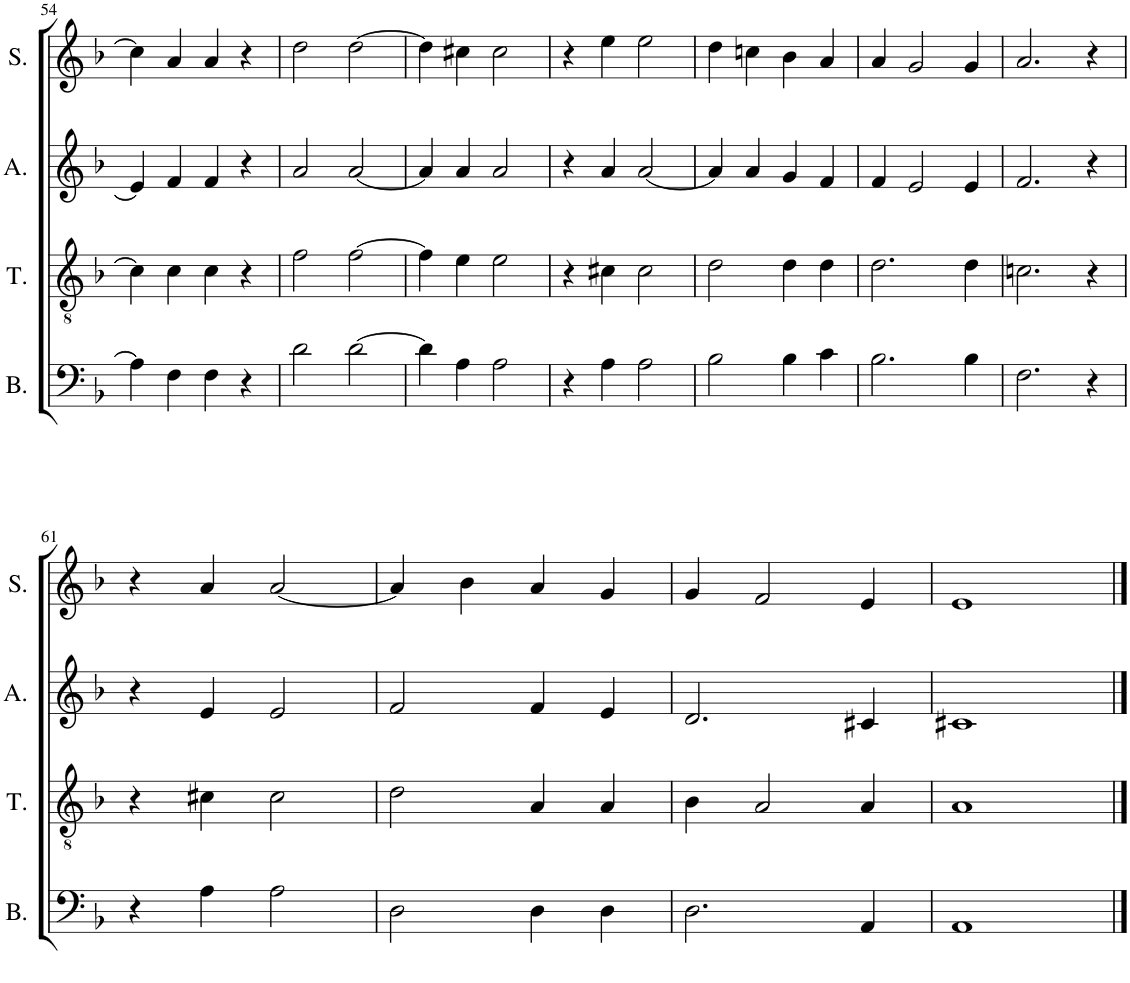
**kern	**kern	**kern	**kern
*part4	*part3	*part2	*part1
*staff4	*staff3	*staff2	*staff1
*I"Bass	*I"Tenor	*I"Alto	*I"Soprano
*I'B.	*I'T.	*I'A.	*I'S.
!!LO:PB:g=z
*clefF4	*clefGv2	*clefG2	*clefG2
*	*Trd1c2	*	*
*k[b-]	*k[b-]	*k[b-]	*k[b-]
*M2/2	*M2/2	*M2/2	*M2/2
*met(c|)	*met(c|)	*met(c|)	*met(c|)
=54	=54	=54	=54
4A\]	4c\]	4e/]	4cc\]
4F\	4c\	4f/	4a/
4F\	4c\	4f/	4a/
4r	4r	4r	4r
=55	=55	=55	=55
2d\	2f\	2a/	2dd\
[2d\	[2f\	[2a/	[2dd\
=56	=56	=56	=56
4d\]	4f\]	4a/]	4dd\]
4A\	4e\	4a/	4cc#X\
2A\	2e\	2a/	2cc#\
=57	=57	=57	=57
4r	4r	4r	4r
4A\	4c#X\	4a/	4ee\
2A\	2c#\	[2a/	2ee\
=58	=58	=58	=58
2B-\	2d\	4a/]	4dd\
.	.	4a/	4ccn\
4B-\	4d\	4g/	4b-\
4c\	4d\	4f/	4a/
=59	=59	=59	=59
2.B-\	2.d\	4f/	4a/
.	.	2e/	2g/
4B-\	4d\	4e/	4g/
=60	=60	=60	=60
2.F\	2.cn\	2.f/	2.a/
4r	4r	4r	4r
!!LO:LB:g=z
=61	=61	=61	=61
4r	4r	4r	4r
4A\	4c#X\	4e/	4a/
2A\	2c#\	2e/	[2a/
=62	=62	=62	=62
2D\	2d\	2f/	4a/]
.	.	.	4b-\
4D\	4A/	4f/	4a/
4D\	4A/	4e/	4g/
=63	=63	=63	=63
2.D\	4B-\	2.d/	4g/
.	2A/	.	2f/
4AA/	4A/	4c#X/	4e/
=64	=64	=64	=64
1AA	1A	1c#X	1e
==	==	==	==
*-	*-	*-	*-
